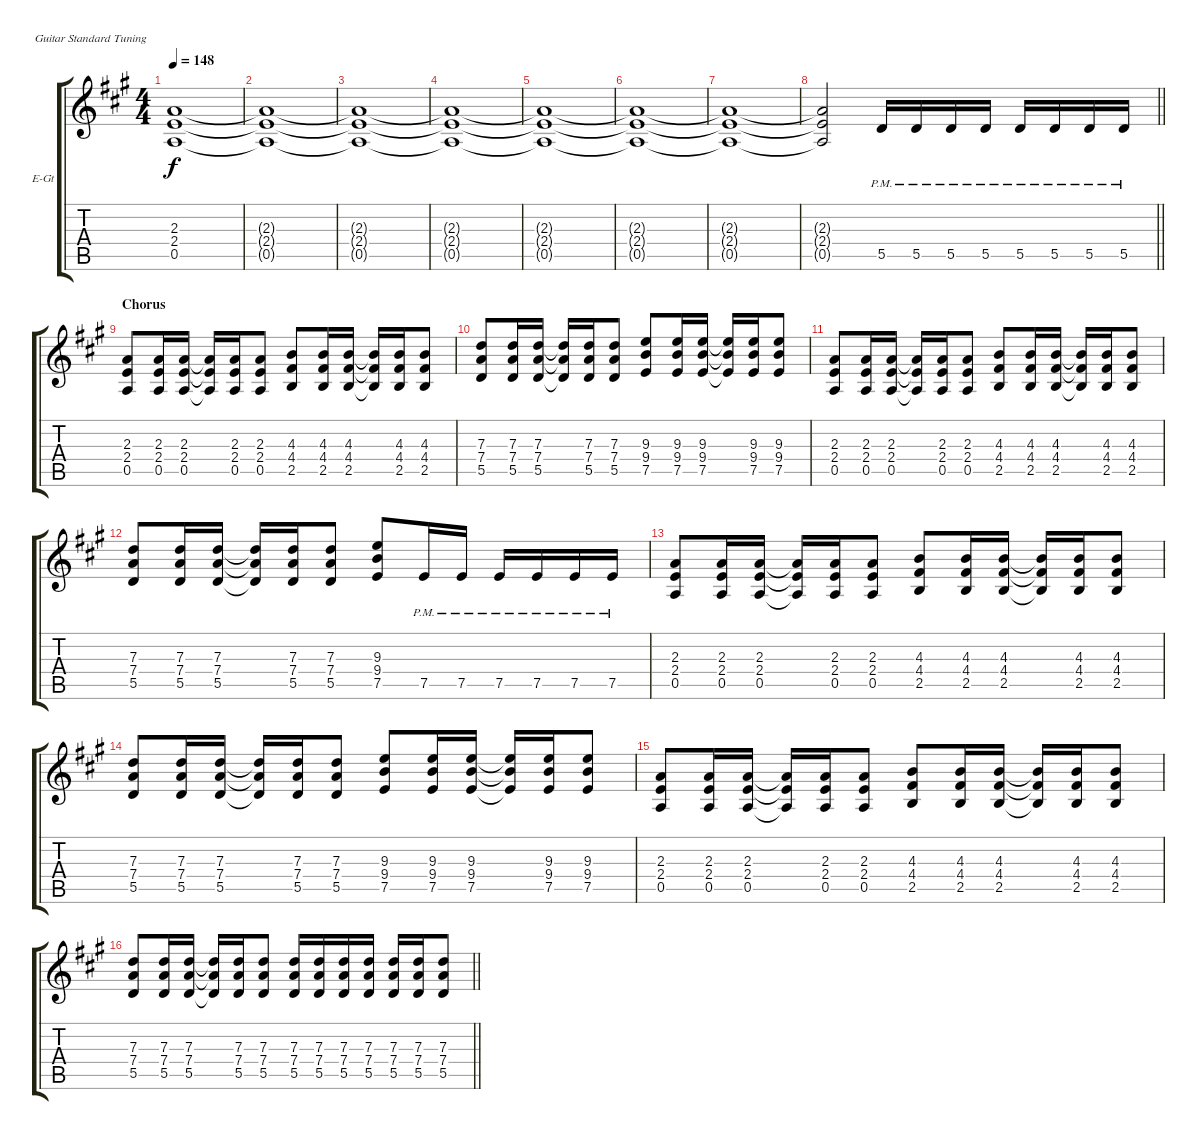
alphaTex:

\defaultSystemsLayout 4
\bracketExtendMode groupsimilarinstruments
\firstSystemTrackNameOrientation horizontal
\otherSystemsTrackNameOrientation horizontal
\track ("Guitar 1" "E-Gt") {instrument distortionguitar}
\staff {score tabs}
\tuning (E4 B3 G3 D3 A2 E2)
\ts (4 4)
\tempo 148
\clef g2
\ks a
(0.5 2.4 2.3).1{dy f} |
(0.5{t} 2.4{t} 2.3{t}).1 |
(0.5{t} 2.4{t} 2.3{t}).1 |
(0.5{t} 2.4{t} 2.3{t}).1 |
(0.5{t} 2.4{t} 2.3{t}).1 |
(0.5{t} 2.4{t} 2.3{t}).1 |
(0.5{t} 2.4{t} 2.3{t}).1 |
\barLineRight lightlight
(0.5{t} 2.4{t} 2.3{t}).2 5.5{pm}.16 5.5{pm}.16 5.5{pm}.16 5.5{pm}.16 5.5{pm}.16 5.5{pm}.16 5.5{pm}.16 5.5{pm}.16 |
\section ("" "Chorus")
(0.5 2.4 2.3).8 (0.5 2.4 2.3).16 (0.5 2.4 2.3).16 (0.5{t} 2.4{t} 2.3{t}).16 (0.5 2.4 2.3).16 (0.5 2.4 2.3).8 (2.5 4.4 4.3).8 (2.5 4.4 4.3).16 (2.5 4.4 4.3).16 (2.5{t} 4.4{t} 4.3{t}).16 (2.5 4.4 4.3).16 (2.5 4.4 4.3).8 |
(5.5 7.4 7.3).8 (5.5 7.4 7.3).16 (5.5 7.4 7.3).16 (5.5{t} 7.4{t} 7.3{t}).16 (5.5 7.4 7.3).16 (5.5 7.4 7.3).8 (7.5 9.4 9.3).8 (7.5 9.4 9.3).16 (7.5 9.4 9.3).16 (7.5{t} 9.4{t} 9.3{t}).16 (7.5 9.4 9.3).16 (7.5 9.4 9.3).8 |
(0.5 2.4 2.3).8 (0.5 2.4 2.3).16 (0.5 2.4 2.3).16 (0.5{t} 2.4{t} 2.3{t}).16 (0.5 2.4 2.3).16 (0.5 2.4 2.3).8 (2.5 4.4 4.3).8 (2.5 4.4 4.3).16 (2.5 4.4 4.3).16 (2.5{t} 4.4{t} 4.3{t}).16 (2.5 4.4 4.3).16 (2.5 4.4 4.3).8 |
(5.5 7.4 7.3).8 (5.5 7.4 7.3).16 (5.5 7.4 7.3).16 (5.5{t} 7.4{t} 7.3{t}).16 (5.5 7.4 7.3).16 (5.5 7.4 7.3).8 (7.5 9.4 9.3).8 7.5{pm}.16 7.5{pm}.16 7.5{pm}.16 7.5{pm}.16 7.5{pm}.16 7.5{pm}.16 |
(0.5 2.4 2.3).8 (0.5 2.4 2.3).16 (0.5 2.4 2.3).16 (0.5{t} 2.4{t} 2.3{t}).16 (0.5 2.4 2.3).16 (0.5 2.4 2.3).8 (2.5 4.4 4.3).8 (2.5 4.4 4.3).16 (2.5 4.4 4.3).16 (2.5{t} 4.4{t} 4.3{t}).16 (2.5 4.4 4.3).16 (2.5 4.4 4.3).8 |
(5.5 7.4 7.3).8 (5.5 7.4 7.3).16 (5.5 7.4 7.3).16 (5.5{t} 7.4{t} 7.3{t}).16 (5.5 7.4 7.3).16 (5.5 7.4 7.3).8 (7.5 9.4 9.3).8 (7.5 9.4 9.3).16 (7.5 9.4 9.3).16 (7.5{t} 9.4{t} 9.3{t}).16 (7.5 9.4 9.3).16 (7.5 9.4 9.3).8 |
(0.5 2.4 2.3).8 (0.5 2.4 2.3).16 (0.5 2.4 2.3).16 (0.5{t} 2.4{t} 2.3{t}).16 (0.5 2.4 2.3).16 (0.5 2.4 2.3).8 (2.5 4.4 4.3).8 (2.5 4.4 4.3).16 (2.5 4.4 4.3).16 (2.5{t} 4.4{t} 4.3{t}).16 (2.5 4.4 4.3).16 (2.5 4.4 4.3).8 |
\barLineRight lightlight
(5.5 7.4 7.3).8 (5.5 7.4 7.3).16 (5.5 7.4 7.3).16 (5.5{t} 7.4{t} 7.3{t}).16 (5.5 7.4 7.3).16 (5.5 7.4 7.3).8 (5.5 7.4 7.3).16 (5.5 7.4 7.3).16 (5.5 7.4 7.3).16 (5.5 7.4 7.3).16 (5.5 7.4 7.3).16 (5.5 7.4 7.3).16 (5.5 7.4 7.3).8
